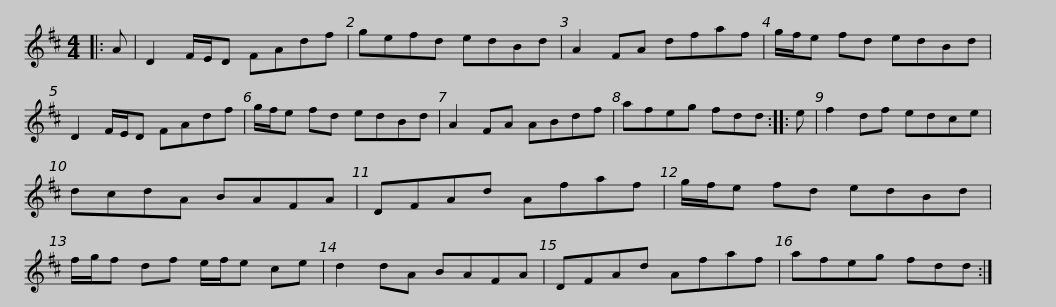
X:1
L:1/8
M:4/4
I:linebreak $
K:D
V:1 treble
V:1
|: A | D2 F/E/D FAdf | gefd edBd | A2 FA dfaf | g/f/e fd edBd | %5
 D2 F/E/D FAdf |$ g/f/e fd edBd | A2 FA ABdf | afeg fdd :: e | %10
 f2 df edce | dcdA BAFA |$ DFAd Afaf | g/f/e fd edBd | f/g/f df e/f/e ce | %15
 d2 dA BAFA | DFAd Afaf |$ afeg fdd :| %18
